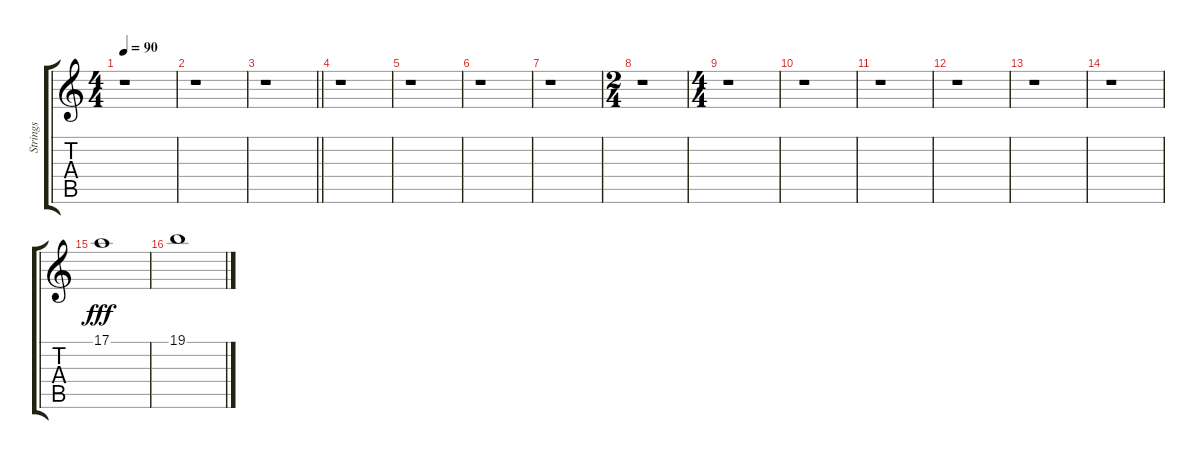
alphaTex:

\track ("Strings" "Strings") {instrument stringensemble2}
\staff {score tabs}
\tuning (E4 B3 G3 D3 A2 E2) {hide}
\ts (4 4)
\tempo 90
\clef g2
\ks c
r.1{dy fff} |
r.1 |
\barLineRight lightlight
r.1 |
r.1 |
r.1 |
r.1 |
r.1 |
\ts (2 4)
r.1 |
\ts (4 4)
r.1 |
r.1 |
r.1 |
r.1 |
r.1 |
r.1 |
17.1.1 |
19.1.1
